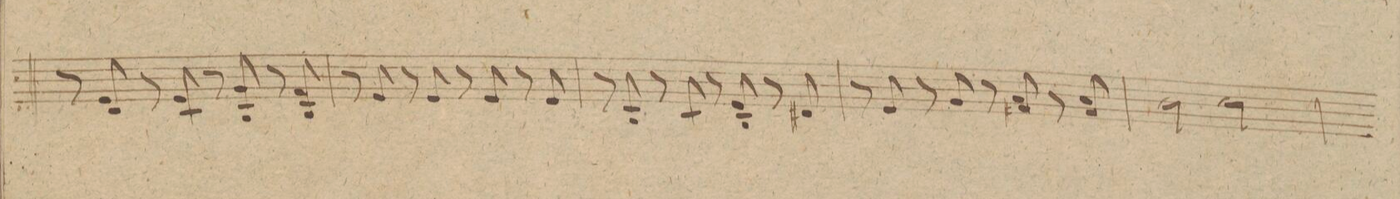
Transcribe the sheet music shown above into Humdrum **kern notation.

**kern	**dynam
*I"Violino IIdo	*
*clefG2	*
*k[]	*
*met(c|)	*
*M2/2	*
8r	.
8e 8d/	.
8r	.
8e 8c/	.
8r	.
8g 8B/	.
8r	.
8f 8B/	.
=16	=16
8r	.
8e/	.
8r	.
8e/	.
8r	.
8e/	.
8r	.
8e/	.
=17	=17
8r	.
8B/	.
8r	.
8c/	.
8r	.
8e 8B/	.
8r	.
8d#X/	.
=18	=18
8r	.
8e/	.
8r	.
8g/	.
8r	.
8a 8f#X/	.
8r	.
8a 8f#/	.
=19	=19
*2\right	*
2b\	.
2cc\	.
=20	=20
*-	*-
